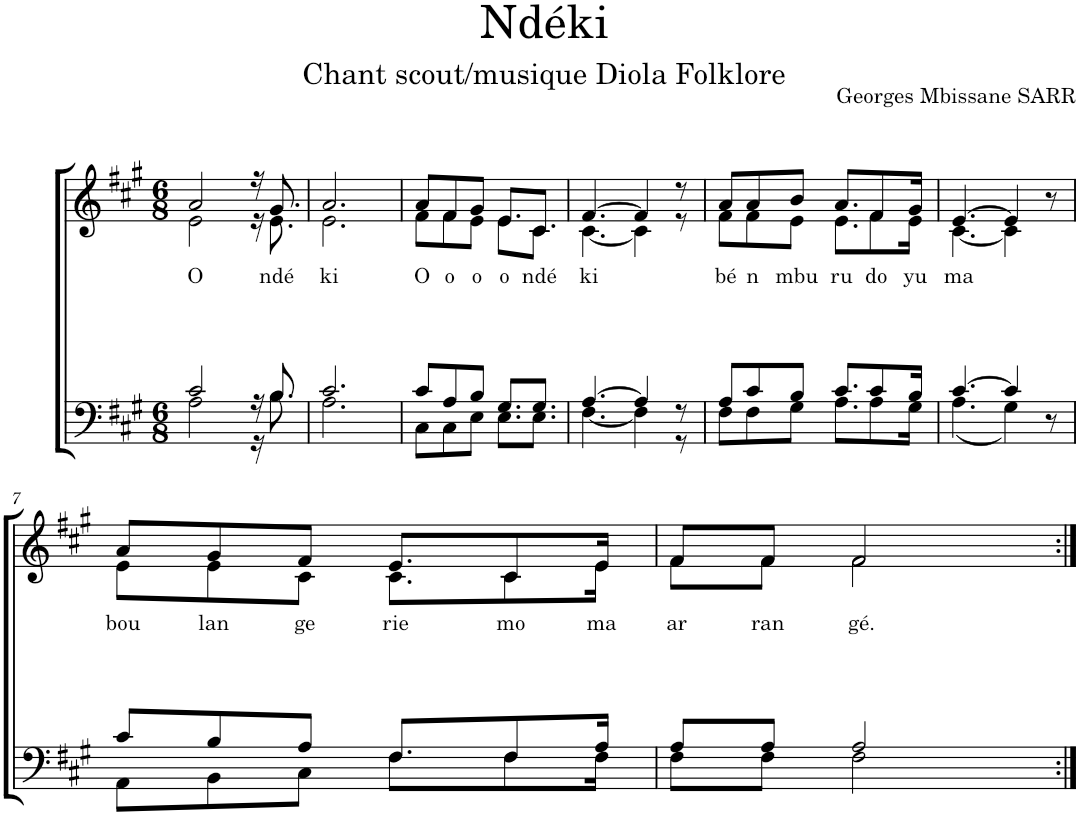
**kern	**kern	**text
*part2	*part1	*part1
*staff2	*staff1	*staff1
*I"Hommes	*I"Femmes	*
*clefF4	*clefG2	*
*k[f#c#g#]	*k[f#c#g#]	*
*M6/8	*M6/8	*
=1	=1	=1
*^	*	*
!	!	!	!LO:LY:b
*	*	*^	*
2c#/	2A\	2a/	2e\	O
16r	16r	16r	16r	.
!	!	!	!	!LO:LY:b
8.B/	8.B\	8.g#/	8.e\	ndé
=2	=2	=2	=2	=2
!	!	!	!	!LO:LY:b
2.c#/	2.A\	2.a/	2.e\	ki
=3	=3	=3	=3	=3
!	!	!	!	!LO:LY:b
8c#/L	8C#\L	8a/L	8f#\L	O
!	!	!	!	!LO:LY:b
8A/	8C#\	8f#/	8f#\	o
!	!	!	!	!LO:LY:b
8B/J	8E\J	8g#/J	8e\J	o
!	!	!	!	!LO:LY:b
8.G#/L	8.E\L	8.e/L	8.e\L	o
!	!	!	!	!LO:LY:b
8.G#/J	8.E\J	8.c#/J	8.c#\J	ndé
=4	=4	=4	=4	=4
!	!	!	!	!LO:LY:b
[4.A/	[4.F#\	[4.f#/	[4.c#\	ki
4A/]	4F#\]	4f#/]	4c#\]	.
8r	8r	8r	8r	.
=5	=5	=5	=5	=5
!	!	!	!	!LO:LY:b
8A/L	8F#\L	8a/L	8f#\L	bé
!	!	!	!	!LO:LY:b
8c#/	8F#\	8a/	8f#\	n
!	!	!	!	!LO:LY:b
8B/J	8G#\J	8b/J	8e\J	mbu
!	!	!	!	!LO:LY:b
8.c#/L	8.A\L	8.a/L	8.e\L	ru
!	!	!	!	!LO:LY:b
8c#/	8A\	8f#/	8f#\	do
!	!	!	!	!LO:LY:b
16B/Jk	16G#\Jk	16g#/Jk	16e\Jk	yu
=6	=6	=6	=6	=6
!	!	!	!	!LO:LY:b
[4.c#/	(4.A\	[4.e/	[4.c#\	ma
4c#/]	4G#\)	4e/]	4c#\]	.
8r	8ryy	8r	8ryy	.
!!LO:LB:g=z	!!
=7	=7	=7	=7	=7
!	!	!	!	!LO:LY:b
8c#/L	8AA\L	8a/L	8e\L	bou
!	!	!	!	!LO:LY:b
8B/	8BB\	8g#/	8e\	lan
!	!	!	!	!LO:LY:b
8A/J	8C#\J	8f#/J	8c#\J	ge
!	!	!	!	!LO:LY:b
8.F#/L	8.F#\L	8.e/L	8.c#\L	rie
!	!	!	!	!LO:LY:b
8F#/	8F#\	8c#/	8c#\	mo
!	!	!	!	!LO:LY:b
16A/Jk	16F#\Jk	16e/Jk	16e\Jk	ma
=8	=8	=8	=8	=8
!	!	!	!	!LO:LY:b
8A/L	8F#\L	8f#/L	8f#\L	ar
!	!	!	!	!LO:LY:b
8A/J	8F#\J	8f#/J	8f#\J	ran
!	!	!	!	!LO:LY:b
2A/	2F#\	2f#/	2f#\	gé.
*v	*v	*	*	*
*	*v	*v	*
=:|!	=:|!	=:|!
*-	*-	*-
